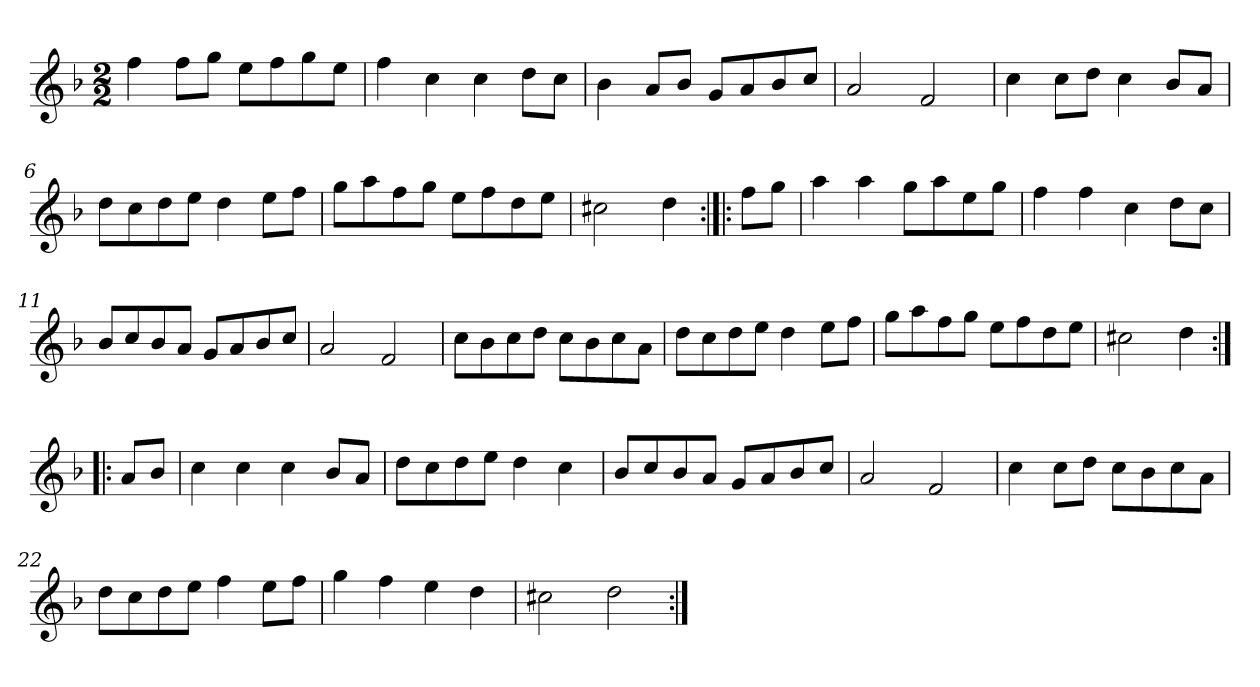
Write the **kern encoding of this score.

**kern
*part1
*staff1
*clefG2
*k[b-]
*d:
*M2/2
*MM132
=1
4ff
8ff\L
8gg\J
8ee\L
8ff\
8gg\
8ee\J
=2
4ff
4cc
4cc
8dd\L
8cc\J
=3
4b-
8a/L
8b-/J
8g/L
8a/
8b-/
8cc/J
=4
2a
2f
=5
4cc
8cc\L
8dd\J
4cc
8b-/L
8a/J
=6
8dd\L
8cc\
8dd\
8ee\J
4dd
8ee\L
8ff\J
=7
8gg\L
8aa\
8ff\
8gg\J
8ee\L
8ff\
8dd\
8ee\J
=8
2cc#X
4dd
=:|!|:
8ff\L
8gg\J
=9
4aa
4aa
8gg\L
8aa\
8ee\
8gg\J
=10
4ff
4ff
4cc
8dd\L
8cc\J
=11
8b-/L
8cc/
8b-/
8a/J
8g/L
8a/
8b-/
8cc/J
=12
2a
2f
=13
8cc\L
8b-\
8cc\
8dd\J
8cc\L
8b-\
8cc\
8a\J
=14
8dd\L
8cc\
8dd\
8ee\J
4dd
8ee\L
8ff\J
=15
8gg\L
8aa\
8ff\
8gg\J
8ee\L
8ff\
8dd\
8ee\J
=16
2cc#X
4dd
=:|!|:
8a/L
8b-/J
=17
4cc
4cc
4cc
8b-/L
8a/J
=18
8dd\L
8cc\
8dd\
8ee\J
4dd
4cc
=19
8b-/L
8cc/
8b-/
8a/J
8g/L
8a/
8b-/
8cc/J
=20
2a
2f
=21
4cc
8cc\L
8dd\J
8cc\L
8b-\
8cc\
8a\J
=22
8dd\L
8cc\
8dd\
8ee\J
4ff
8ee\L
8ff\J
=23
4gg
4ff
4ee
4dd
=24
2cc#X
2dd
=:|!
*-
